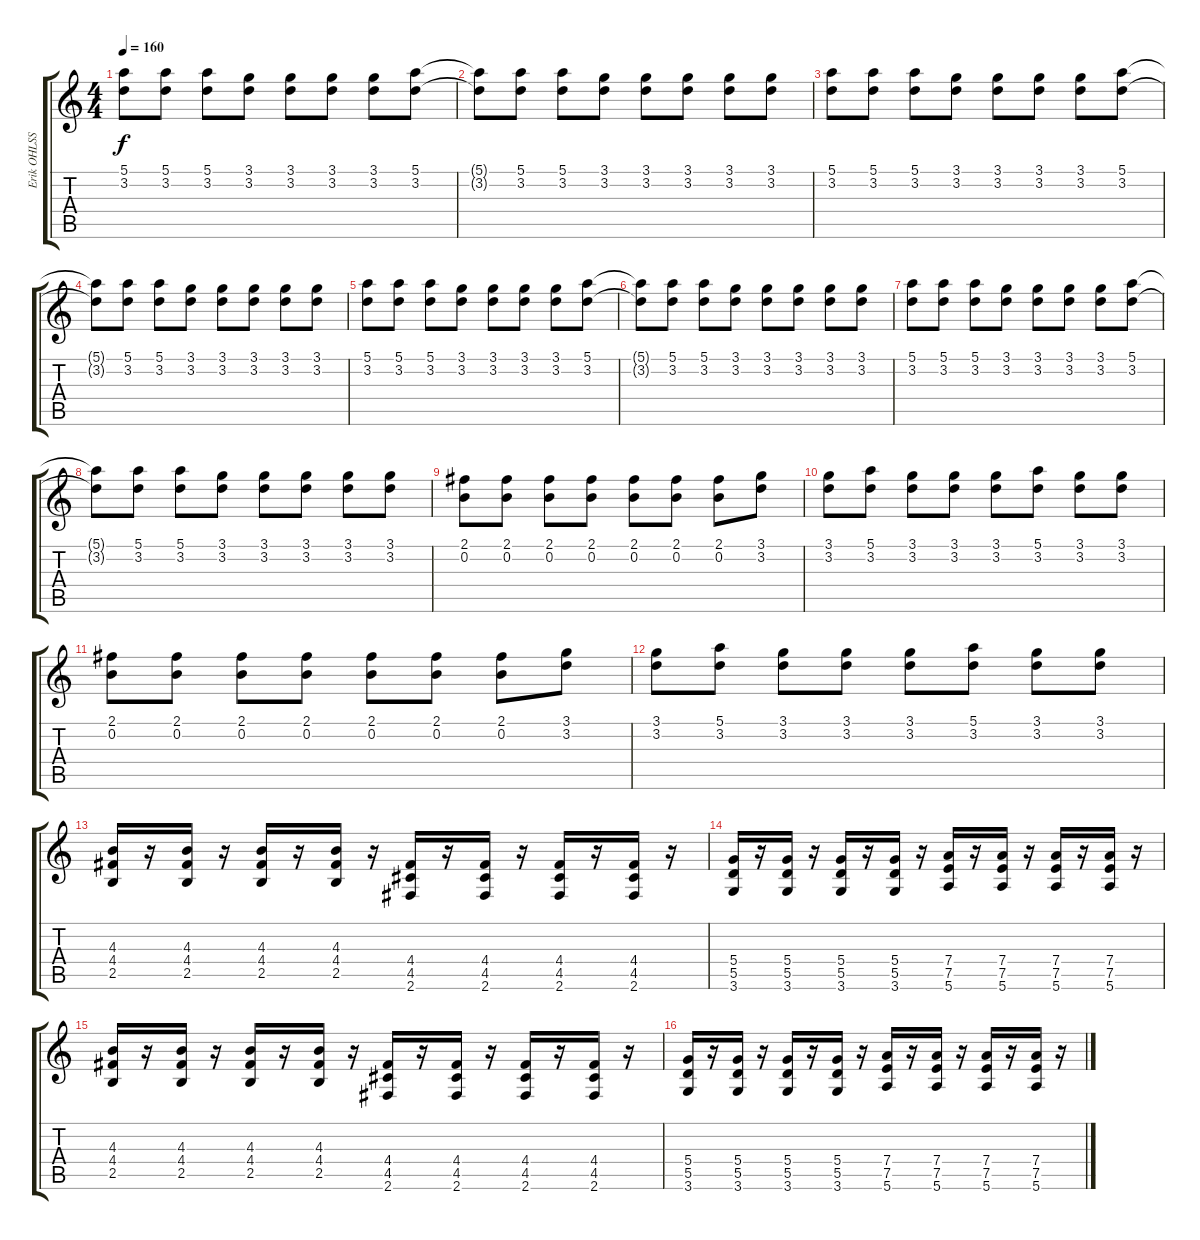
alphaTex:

\track ("Erik OHLSSON" "Erik OHLSS") {instrument distortionguitar}
\staff {score tabs}
\tuning (E4 B3 G3 D3 A2 E2) {hide}
\ts (4 4)
\tempo 160
\clef g2
\ks c
(5.1 3.2).8{dy f} (5.1 3.2).8 (5.1 3.2).8 (3.1 3.2).8 (3.1 3.2).8 (3.1 3.2).8 (3.1 3.2).8 (5.1 3.2).8 |
(5.1{t} 3.2{t}).8 (5.1 3.2).8 (5.1 3.2).8 (3.1 3.2).8 (3.1 3.2).8 (3.1 3.2).8 (3.1 3.2).8 (3.1 3.2).8 |
(5.1 3.2).8 (5.1 3.2).8 (5.1 3.2).8 (3.1 3.2).8 (3.1 3.2).8 (3.1 3.2).8 (3.1 3.2).8 (5.1 3.2).8 |
(5.1{t} 3.2{t}).8 (5.1 3.2).8 (5.1 3.2).8 (3.1 3.2).8 (3.1 3.2).8 (3.1 3.2).8 (3.1 3.2).8 (3.1 3.2).8 |
(5.1 3.2).8 (5.1 3.2).8 (5.1 3.2).8 (3.1 3.2).8 (3.1 3.2).8 (3.1 3.2).8 (3.1 3.2).8 (5.1 3.2).8 |
(5.1{t} 3.2{t}).8 (5.1 3.2).8 (5.1 3.2).8 (3.1 3.2).8 (3.1 3.2).8 (3.1 3.2).8 (3.1 3.2).8 (3.1 3.2).8 |
(5.1 3.2).8 (5.1 3.2).8 (5.1 3.2).8 (3.1 3.2).8 (3.1 3.2).8 (3.1 3.2).8 (3.1 3.2).8 (5.1 3.2).8 |
(5.1{t} 3.2{t}).8 (5.1 3.2).8 (5.1 3.2).8 (3.1 3.2).8 (3.1 3.2).8 (3.1 3.2).8 (3.1 3.2).8 (3.1 3.2).8 |
(2.1 0.2).8{volume 15} (2.1 0.2).8 (2.1 0.2).8 (2.1 0.2).8 (2.1 0.2).8 (2.1 0.2).8 (2.1 0.2).8 (3.1 3.2).8 |
(3.1 3.2).8 (5.1 3.2).8 (3.1 3.2).8 (3.1 3.2).8 (3.1 3.2).8 (5.1 3.2).8 (3.1 3.2).8 (3.1 3.2).8 |
(2.1 0.2).8 (2.1 0.2).8 (2.1 0.2).8 (2.1 0.2).8 (2.1 0.2).8 (2.1 0.2).8 (2.1 0.2).8 (3.1 3.2).8 |
(3.1 3.2).8 (5.1 3.2).8 (3.1 3.2).8 (3.1 3.2).8 (3.1 3.2).8 (5.1 3.2).8 (3.1 3.2).8 (3.1 3.2).8 |
(4.3 4.4 2.5).16{volume 10} r.16 (4.3 4.4 2.5).16 r.16 (4.3 4.4 2.5).16 r.16 (4.3 4.4 2.5).16 r.16 (4.4 4.5 2.6).16 r.16 (4.4 4.5 2.6).16 r.16 (4.4 4.5 2.6).16 r.16 (4.4 4.5 2.6).16 r.16 |
(5.4 5.5 3.6).16 r.16 (5.4 5.5 3.6).16 r.16 (5.4 5.5 3.6).16 r.16 (5.4 5.5 3.6).16 r.16 (7.4 7.5 5.6).16 r.16 (7.4 7.5 5.6).16 r.16 (7.4 7.5 5.6).16 r.16 (7.4 7.5 5.6).16 r.16 |
(4.3 4.4 2.5).16 r.16 (4.3 4.4 2.5).16 r.16 (4.3 4.4 2.5).16 r.16 (4.3 4.4 2.5).16 r.16 (4.4 4.5 2.6).16 r.16 (4.4 4.5 2.6).16 r.16 (4.4 4.5 2.6).16 r.16 (4.4 4.5 2.6).16 r.16 |
(5.4 5.5 3.6).16 r.16 (5.4 5.5 3.6).16 r.16 (5.4 5.5 3.6).16 r.16 (5.4 5.5 3.6).16 r.16 (7.4 7.5 5.6).16 r.16 (7.4 7.5 5.6).16 r.16 (7.4 7.5 5.6).16 r.16 (7.4 7.5 5.6).16 r.16
